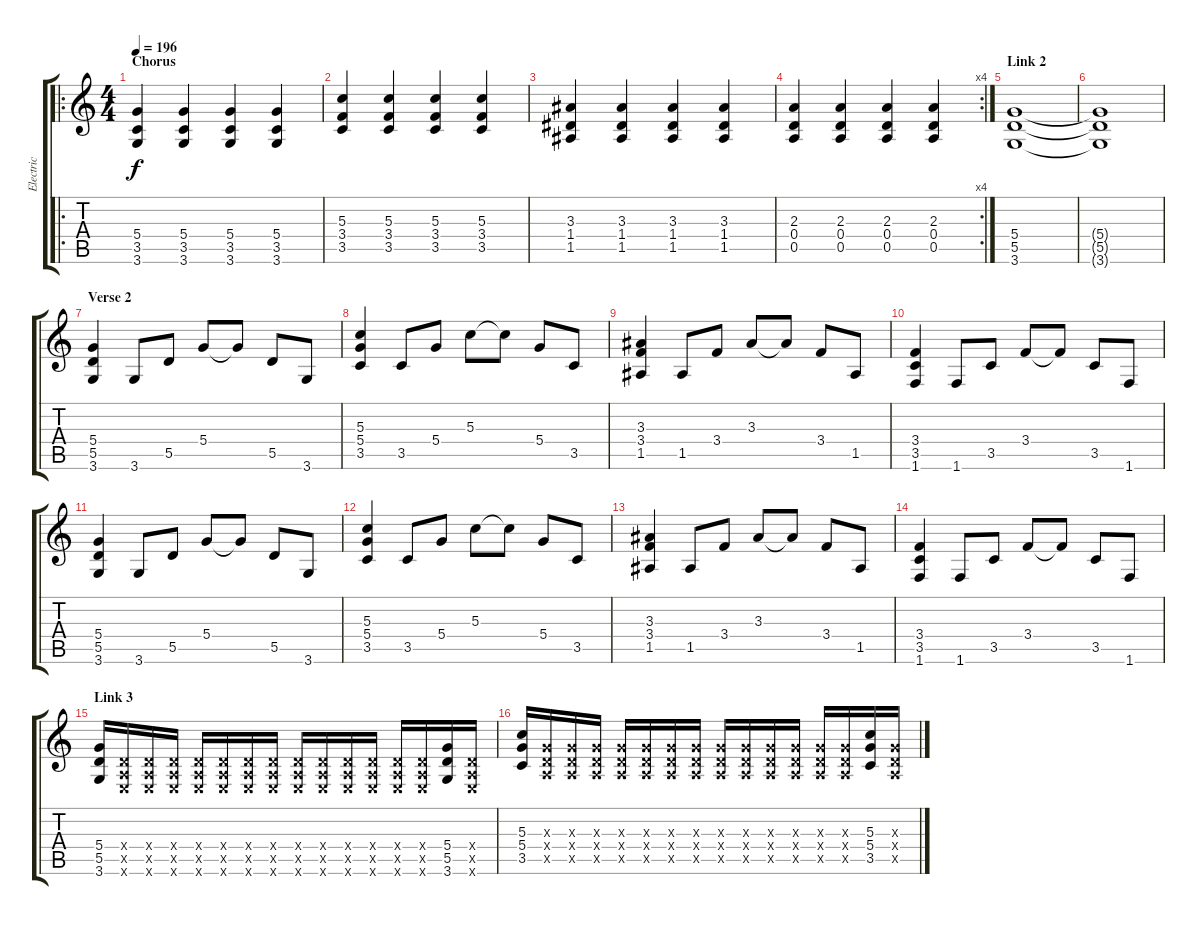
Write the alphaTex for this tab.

\track ("Electric" "Electric") {instrument distortionguitar}
\staff {score tabs}
\tuning (E4 B3 G3 D3 A2 E2) {hide}
\ro
\ts (4 4)
\section ("" "Chorus")
\tempo 196
\clef g2
\ks c
(5.4 3.5 3.6).4{dy f} (5.4 3.5 3.6).4 (5.4 3.5 3.6).4 (5.4 3.5 3.6).4 |
(5.3 3.4 3.5).4 (5.3 3.4 3.5).4 (5.3 3.4 3.5).4 (5.3 3.4 3.5).4 |
(3.3 1.4 1.5).4 (3.3 1.4 1.5).4 (3.3 1.4 1.5).4 (3.3 1.4 1.5).4 |
\rc 4
(2.3 0.4 0.5).4 (2.3 0.4 0.5).4 (2.3 0.4 0.5).4 (2.3 0.4 0.5).4 |
\section ("" "Link 2")
(5.4 5.5 3.6).1 |
(5.4{t} 5.5{t} 3.6{t}).1 |
\section ("" "Verse 2")
(5.4 5.5 3.6).4 3.6.8 5.5.8 5.4.8 5.4{t}.8 5.5.8 3.6.8 |
(5.3 5.4 3.5).4 3.5.8 5.4.8 5.3.8 5.3{t}.8 5.4.8 3.5.8 |
(3.3 3.4 1.5).4 1.5.8 3.4.8 3.3.8 3.3{t}.8 3.4.8 1.5.8 |
(3.4 3.5 1.6).4 1.6.8 3.5.8 3.4.8 3.4{t}.8 3.5.8 1.6.8 |
(5.4 5.5 3.6).4 3.6.8 5.5.8 5.4.8 5.4{t}.8 5.5.8 3.6.8 |
(5.3 5.4 3.5).4 3.5.8 5.4.8 5.3.8 5.3{t}.8 5.4.8 3.5.8 |
(3.3 3.4 1.5).4 1.5.8 3.4.8 3.3.8 3.3{t}.8 3.4.8 1.5.8 |
(3.4 3.5 1.6).4 1.6.8 3.5.8 3.4.8 3.4{t}.8 3.5.8 1.6.8 |
\section ("" "Link 3")
(5.4 5.5 3.6).16 (0.4{x} 0.5{x} 0.6{x}).16 (0.4{x} 0.5{x} 0.6{x}).16 (0.4{x} 0.5{x} 0.6{x}).16 (0.4{x} 0.5{x} 0.6{x}).16 (0.4{x} 0.5{x} 0.6{x}).16 (0.4{x} 0.5{x} 0.6{x}).16 (0.4{x} 0.5{x} 0.6{x}).16 (0.4{x} 0.5{x} 0.6{x}).16 (0.4{x} 0.5{x} 0.6{x}).16 (0.4{x} 0.5{x} 0.6{x}).16 (0.4{x} 0.5{x} 0.6{x}).16 (0.4{x} 0.5{x} 0.6{x}).16 (0.4{x} 0.5{x} 0.6{x}).16 (5.4 5.5 3.6).16 (0.4{x} 0.5{x} 0.6{x}).16 |
(5.3 5.4 3.5).16 (0.3{x} 0.4{x} 0.5{x}).16 (0.3{x} 0.4{x} 0.5{x}).16 (0.3{x} 0.4{x} 0.5{x}).16 (0.3{x} 0.4{x} 0.5{x}).16 (0.3{x} 0.4{x} 0.5{x}).16 (0.3{x} 0.4{x} 0.5{x}).16 (0.3{x} 0.4{x} 0.5{x}).16 (0.3{x} 0.4{x} 0.5{x}).16 (0.3{x} 0.4{x} 0.5{x}).16 (0.3{x} 0.4{x} 0.5{x}).16 (0.3{x} 0.4{x} 0.5{x}).16 (0.3{x} 0.4{x} 0.5{x}).16 (0.3{x} 0.4{x} 0.5{x}).16 (5.3 5.4 3.5).16 (0.3{x} 0.4{x} 0.5{x}).16
